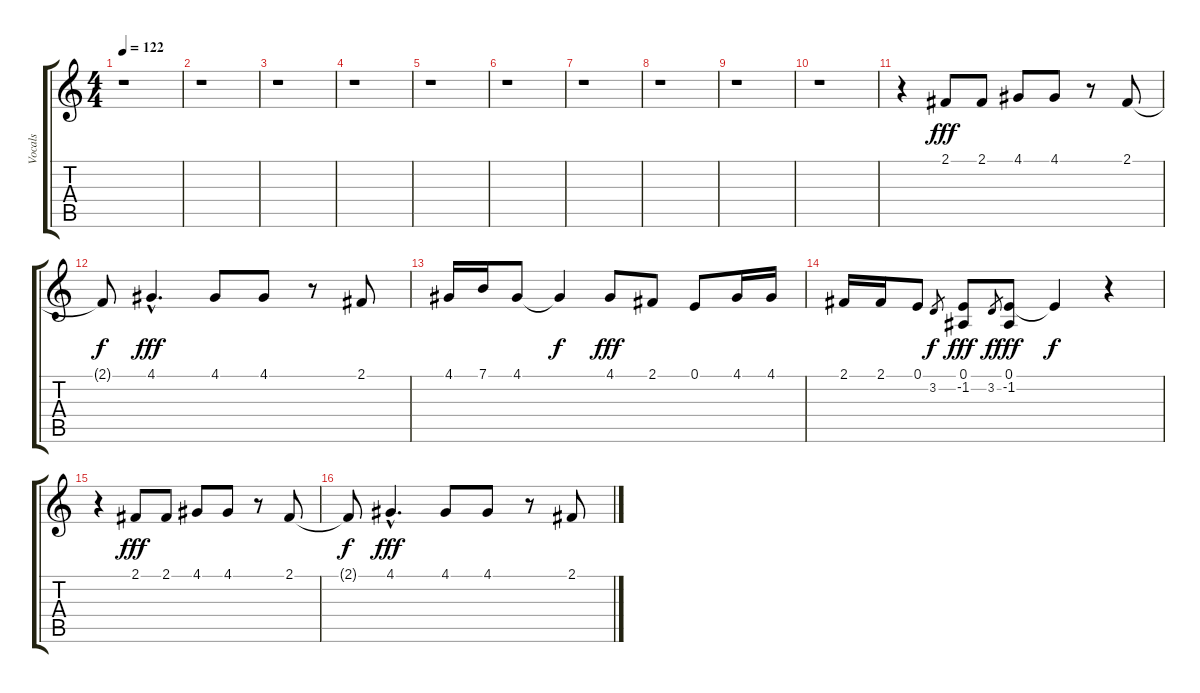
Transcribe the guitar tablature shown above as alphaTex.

\track ("Vocals" "Vocals") {instrument lead6voice}
\staff {score tabs}
\tuning (E4 B3 G3 D3 A2 E2) {hide}
\ts (4 4)
\tempo 122
\clef g2
\ks c
r.1{dy f} |
r.1 |
r.1 |
r.1 |
r.1 |
r.1 |
r.1 |
r.1 |
r.1 |
r.1 |
r.4 2.1.8{dy fff} 2.1.8 4.1.8 4.1.8 r.8 2.1.8 |
2.1{t}.8{dy f} 4.1{hac}.4{d dy fff} 4.1.8 4.1.8 r.8 2.1.8 |
4.1.16 7.1.16 4.1.8 4.1{t}.4{dy f} 4.1.8{dy fff} 2.1.8 0.1.8 4.1.16 4.1.16 |
2.1.16 2.1.16 0.1.8 3.2.8{gr dy f} (0.1 -1.2).8{dy fff} 3.2.8{gr dy f} (0.1 -1.2).8{dy fff} 0.1{t}.4{dy f} r.4 |
r.4 2.1.8{dy fff} 2.1.8 4.1.8 4.1.8 r.8 2.1.8 |
2.1{t}.8{dy f} 4.1{hac}.4{d dy fff} 4.1.8 4.1.8 r.8 2.1.8
